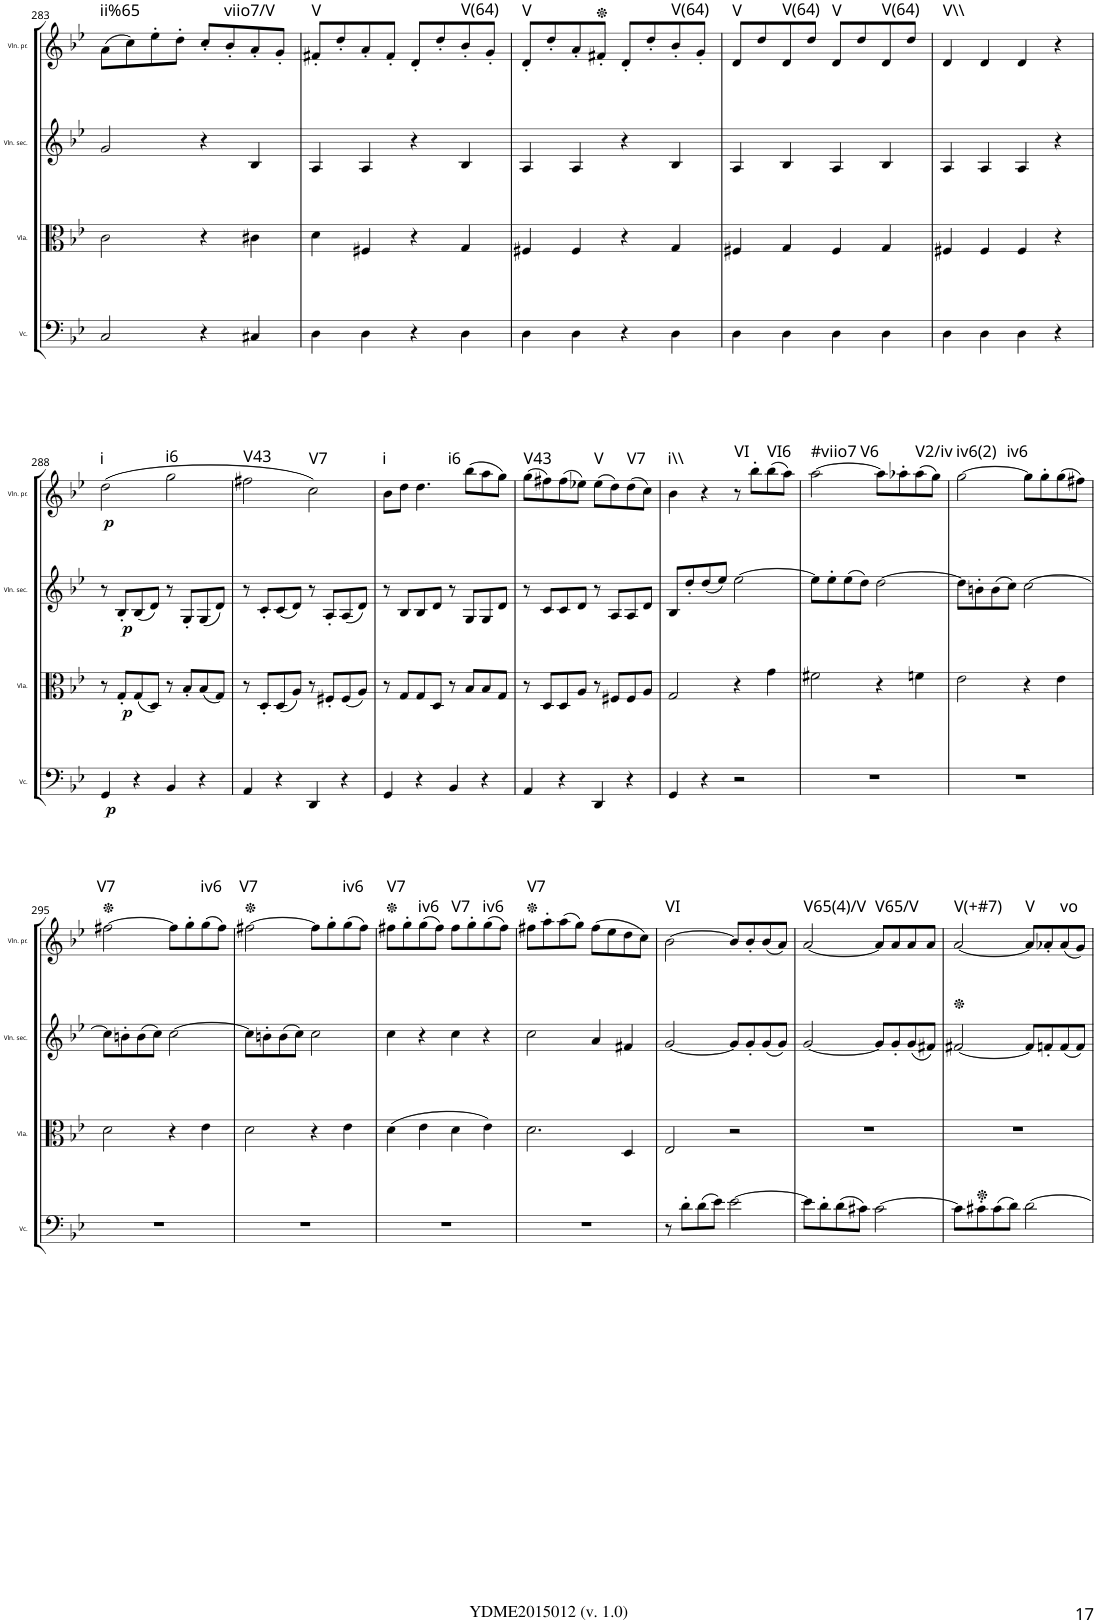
**kern	**dynam	**kern	**dynam	**kern	**dynam	**kern	**dynam	**harte
*part4	*part4	*part3	*part3	*part2	*part2	*part1	*part1	*part1
*staff4	*staff4	*staff3	*staff3	*staff2	*staff2	*staff1	*staff1	*
*I"Violoncelle	*	*I"Viola	*	*I"Violino secondo	*	*I"Violino primo	*	*
*I'Vc.	*	*I'Vla.	*	*I'Vln. sec.	*	*I'Vln. pr.	*	*
!!LO:PB:g=z
*clefF4	*	*clefC3	*	*clefG2	*	*clefG2	*	*
*k[b-e-]	*	*k[b-e-]	*	*k[b-e-]	*	*k[b-e-]	*	*
*B-:	*	*B-:	*	*B-:	*	*B-:	*	*
*M2/2	*	*M2/2	*	*M2/2	*	*M2/2	*	*
*met(c|)	*	*met(c|)	*	*met(c|)	*	*met(c|)	*	*
=283	=283	=283	=283	=283	=283	=283	=283	=283
!	!	!	!	!	!	!	!	!LO:H:kt=ii%65
2C/	.	2c\	.	2g/	.	(8a\L	.	N
.	.	.	.	.	.	8cc\)	.	.
.	.	.	.	.	.	8ee-'\	.	.
.	.	.	.	.	.	8dd'\J	.	.
4r	.	4r	.	4r	.	8cc'/L	.	.
.	.	.	.	.	.	8b-'/	.	.
!	!	!	!	!	!	!	!	!LO:H:kt=viio7/V
4C#X/	.	4c#X\	.	4B-/	.	8a'/	.	N
.	.	.	.	.	.	8g'/J	.	.
=284	=284	=284	=284	=284	=284	=284	=284	=284
!	!	!	!	!	!	!	!	!LO:H:kt=V
4D\	.	4d\	.	4A/	.	8f#X'/L	.	N
.	.	.	.	.	.	8dd'/	.	.
4D\	.	4F#X/	.	4A/	.	8a'/	.	.
.	.	.	.	.	.	8f#'/J	.	.
4r	.	4r	.	4r	.	8d'/L	.	.
.	.	.	.	.	.	8dd'/	.	.
!	!	!	!	!	!	!	!	!LO:H:kt=V(64)
4D\	.	4G/	.	4B-/	.	8b-'/	.	N
.	.	.	.	.	.	8g'/J	.	.
=285	=285	=285	=285	=285	=285	=285	=285	=285
!	!	!	!	!	!	!	!	!LO:H:kt=V
4D\	.	4F#X/	.	4A/	.	8d'/L	.	N
.	.	.	.	.	.	8dd'/	.	.
4D\	.	4F#/	.	4A/	.	8a'/	.	.
.	.	.	.	.	.	8f#X'/J	.	.
4r	.	4r	.	4r	.	8d'/L	.	.
.	.	.	.	.	.	8dd'/	.	.
!	!	!	!	!	!	!	!	!LO:H:kt=V(64)
4D\	.	4G/	.	4B-/	.	8b-'/	.	N
.	.	.	.	.	.	8g'/J	.	.
=286	=286	=286	=286	=286	=286	=286	=286	=286
!	!	!	!	!	!	!	!	!LO:H:kt=V
4D\	.	4F#X/	.	4A/	.	8d/L	.	N
.	.	.	.	.	.	8dd/	.	.
!	!	!	!	!	!	!	!	!LO:H:kt=V(64)
4D\	.	4G/	.	4B-/	.	8d/	.	N
.	.	.	.	.	.	8dd/J	.	.
!	!	!	!	!	!	!	!	!LO:H:kt=V
4D\	.	4F#/	.	4A/	.	8d/L	.	N
.	.	.	.	.	.	8dd/	.	.
!	!	!	!	!	!	!	!	!LO:H:kt=V(64)
4D\	.	4G/	.	4B-/	.	8d/	.	N
.	.	.	.	.	.	8dd/J	.	.
=287	=287	=287	=287	=287	=287	=287	=287	=287
!	!	!	!	!	!	!	!	!LO:H:kt=V\\
4D\	.	4F#X/	.	4A/	.	4d/	.	N
4D\	.	4F#/	.	4A/	.	4d/	.	.
4D\	.	4F#/	.	4A/	.	4d/	.	.
4r	.	4r	.	4r	.	4r	.	.
!!LO:LB:g=z
=288	=288	=288	=288	=288	=288	=288	=288	=288
!	!LO:DY:b	!	!	!	!	!	!LO:DY:b	!LO:H:kt=i
4GG/	p	8r	.	8r	.	(2dd\	p	N
!	!	!	!LO:DY:b	!	!LO:DY:b	!	!	!
.	.	8G'/L	p	8B-'/L	p	.	.	.
4r	.	(8G/	.	(8B-/	.	.	.	.
.	.	8D/J)	.	8d/J)	.	.	.	.
!	!	!	!	!	!	!	!	!LO:H:kt=i6
4BB-/	.	8r	.	8r	.	2gg\	.	N
.	.	8B-'/L	.	8G'/L	.	.	.	.
4r	.	(8B-/	.	(8G/	.	.	.	.
.	.	8G/J)	.	8d/J)	.	.	.	.
=289	=289	=289	=289	=289	=289	=289	=289	=289
!	!	!	!	!	!	!	!	!LO:H:kt=V43
4AA/	.	8r	.	8r	.	2ff#X\	.	N
.	.	8D'/L	.	8c'/L	.	.	.	.
4r	.	(8D/	.	(8c/	.	.	.	.
.	.	8A/J)	.	8d/J)	.	.	.	.
!	!	!	!	!	!	!	!	!LO:H:kt=V7
4DD/	.	8r	.	8r	.	2cc\)	.	N
.	.	8F#X'/L	.	8A'/L	.	.	.	.
4r	.	(8F#/	.	(8A/	.	.	.	.
.	.	8A/J)	.	8d/J)	.	.	.	.
=290	=290	=290	=290	=290	=290	=290	=290	=290
!	!	!	!	!	!	!	!	!LO:H:kt=i
4GG/	.	8r	.	8r	.	8b-\L	.	N
.	.	8G/L	.	8B-/L	.	8dd\J	.	.
!	!	!	!	!	!	!	!	!LO:H:kt=i6
4r	.	8G/	.	8B-/	.	4.dd\	.	N
.	.	8D/J	.	8d/J	.	.	.	.
4BB-/	.	8r	.	8r	.	.	.	.
.	.	8B-/L	.	8G/L	.	(8bb-\L	.	.
4r	.	8B-/	.	8G/	.	8aa\	.	.
.	.	8G/J	.	8d/J	.	8gg\J)	.	.
=291	=291	=291	=291	=291	=291	=291	=291	=291
!	!	!	!	!	!	!	!	!LO:H:kt=V43
4AA/	.	8r	.	8r	.	(8gg\L	.	N
.	.	8D/L	.	8c/L	.	8ff#X\)	.	.
4r	.	8D/	.	8c/	.	(8ff#\	.	.
.	.	8A/J	.	8d/J	.	8ee-X\J)	.	.
!	!	!	!	!	!	!	!	!LO:H:kt=V
4DD/	.	8r	.	8r	.	(8ee-\L	.	N
.	.	8F#X/L	.	8A/L	.	8dd\)	.	.
!	!	!	!	!	!	!	!	!LO:H:kt=V7
4r	.	8F#/	.	8A/	.	(8dd\	.	N
.	.	8A/J	.	8d/J	.	8cc\J)	.	.
=292	=292	=292	=292	=292	=292	=292	=292	=292
!	!	!	!	!	!	!	!	!LO:H:kt=i\\
4GG/	.	2G/	.	8B-/L	.	4b-\	.	N
.	.	.	.	8dd'/	.	.	.	.
4r	.	.	.	(8dd/	.	4r	.	.
.	.	.	.	8ee-/J)	.	.	.	.
!	!	!	!	!	!	!	!	!LO:H:kt=VI
2r	.	4r	.	[2ee-\	.	8r	.	N
.	.	.	.	.	.	8bb-'\L	.	.
!	!	!	!	!	!	!	!	!LO:H:kt=VI6
.	.	4g\	.	.	.	(8bb-\	.	N
.	.	.	.	.	.	8aa\J)	.	.
=293	=293	=293	=293	=293	=293	=293	=293	=293
!	!	!	!	!	!	!	!	!LO:H:n=1:kt=#viio7
!	!	!	!	!	!	!	!	!LO:H:n=2:kt=V6
1r	.	2f#X\	.	8ee-\L]	.	[2aa\	.	N N
.	.	.	.	8ee-'\	.	.	.	.
.	.	.	.	(8ee-\	.	.	.	.
.	.	.	.	8dd\J)	.	.	.	.
.	.	4r	.	[2dd\	.	8aa\L]	.	.
.	.	.	.	.	.	8aa-X'\	.	.
!	!	!	!	!	!	!	!	!LO:H:kt=V2/iv
.	.	4fn\	.	.	.	(8aa-\	.	N
.	.	.	.	.	.	8gg\J)	.	.
=294	=294	=294	=294	=294	=294	=294	=294	=294
!	!	!	!	!	!	!	!	!LO:H:n=1:kt=iv6(2)
!	!	!	!	!	!	!	!	!LO:H:n=2:kt=iv6
1r	.	2e-\	.	8dd\L]	.	[2gg\	.	N N
.	.	.	.	8bn'\	.	.	.	.
.	.	.	.	(8b\	.	.	.	.
.	.	.	.	8cc\J)	.	.	.	.
.	.	4r	.	[2cc\	.	8gg\L]	.	.
.	.	.	.	.	.	8gg'\	.	.
.	.	4e-\	.	.	.	(8gg\	.	.
.	.	.	.	.	.	8ff#X\J)	.	.
!!LO:LB:g=z
=295	=295	=295	=295	=295	=295	=295	=295	=295
!	!	!	!	!	!	!	!	!LO:H:kt=V7
1r	.	2d\	.	8cc\L]	.	[2ff#X\	.	N
.	.	.	.	8bn'\	.	.	.	.
.	.	.	.	(8b\	.	.	.	.
.	.	.	.	8cc\J)	.	.	.	.
.	.	4r	.	[2cc\	.	8ff#\L]	.	.
.	.	.	.	.	.	8gg'\	.	.
!	!	!	!	!	!	!	!	!LO:H:kt=iv6
.	.	4e-\	.	.	.	(8gg\	.	N
.	.	.	.	.	.	8ff#\J)	.	.
=296	=296	=296	=296	=296	=296	=296	=296	=296
!	!	!	!	!	!	!	!	!LO:H:kt=V7
1r	.	2d\	.	8cc\L]	.	[2ff#X\	.	N
.	.	.	.	8bn'\	.	.	.	.
.	.	.	.	(8b\	.	.	.	.
.	.	.	.	8cc\J)	.	.	.	.
.	.	4r	.	2cc\	.	8ff#\L]	.	.
.	.	.	.	.	.	8gg'\	.	.
!	!	!	!	!	!	!	!	!LO:H:kt=iv6
.	.	4e-\	.	.	.	(8gg\	.	N
.	.	.	.	.	.	8ff#\J)	.	.
=297	=297	=297	=297	=297	=297	=297	=297	=297
!	!	!	!	!	!	!	!	!LO:H:kt=V7
1r	.	(4d\	.	4cc\	.	8ff#X\L	.	N
.	.	.	.	.	.	8gg'\	.	.
!	!	!	!	!	!	!	!	!LO:H:kt=iv6
.	.	4e-\	.	4r	.	(8gg\	.	N
.	.	.	.	.	.	8ff#\J)	.	.
!	!	!	!	!	!	!	!	!LO:H:kt=V7
.	.	4d\	.	4cc\	.	8ff#\L	.	N
.	.	.	.	.	.	8gg'\	.	.
!	!	!	!	!	!	!	!	!LO:H:kt=iv6
.	.	4e-\)	.	4r	.	(8gg\	.	N
.	.	.	.	.	.	8ff#\J)	.	.
=298	=298	=298	=298	=298	=298	=298	=298	=298
!	!	!	!	!	!	!	!	!LO:H:kt=V7
1r	.	2.d\	.	2cc\	.	8ff#X\L	.	N
.	.	.	.	.	.	8aa'\	.	.
.	.	.	.	.	.	(8aa\	.	.
.	.	.	.	.	.	8gg\J)	.	.
.	.	.	.	4a/	.	(8ff#\L	.	.
.	.	.	.	.	.	8ee-\	.	.
.	.	4D/	.	4f#X/	.	8dd\	.	.
.	.	.	.	.	.	8cc\J)	.	.
=299	=299	=299	=299	=299	=299	=299	=299	=299
!	!	!	!	!	!	!	!	!LO:H:kt=VI
8r	.	2E-/	.	[2g/	.	[2b-\	.	N
8d'\L	.	.	.	.	.	.	.	.
(8d\	.	.	.	.	.	.	.	.
8e-\J)	.	.	.	.	.	.	.	.
[2e-\	.	2r	.	8g/L]	.	8b-/L]	.	.
.	.	.	.	8g'/	.	8b-'/	.	.
.	.	.	.	(8g/	.	(8b-/	.	.
.	.	.	.	8g/J)	.	8a/J)	.	.
=300	=300	=300	=300	=300	=300	=300	=300	=300
!	!	!	!	!	!	!	!	!LO:H:kt=V65(4)/V
8e-\L]	.	1r	.	[2g/	.	[2a/	.	N
8d'\	.	.	.	.	.	.	.	.
(8d\	.	.	.	.	.	.	.	.
8c#X\J)	.	.	.	.	.	.	.	.
!	!	!	!	!	!	!	!	!LO:H:kt=V65/V
[2c#\	.	.	.	8g/L]	.	8a/L]	.	N
.	.	.	.	8g'/	.	8a/	.	.
.	.	.	.	(8g/	.	8a/	.	.
.	.	.	.	8f#X/J)	.	8a/J	.	.
=301	=301	=301	=301	=301	=301	=301	=301	=301
!	!	!	!	!	!	!	!	!LO:H:kt=V(+#7)
8c#\L]	.	1r	.	[2f#X/	.	[2a/	.	N
8c#X'\	.	.	.	.	.	.	.	.
(8c#\	.	.	.	.	.	.	.	.
8d\J)	.	.	.	.	.	.	.	.
!	!	!	!	!	!	!	!	!LO:H:kt=V
[2d\	.	.	.	8f#/L]	.	8a/L]	.	N
.	.	.	.	8fn'/	.	8a-X'/	.	.
!	!	!	!	!	!	!	!	!LO:H:kt=vo
.	.	.	.	(8f/	.	(8a-/	.	N
.	.	.	.	8f/J)	.	8g/J)	.	.
=	=	=	=	=	=	=	=	=
*-	*-	*-	*-	*-	*-	*-	*-	*-
